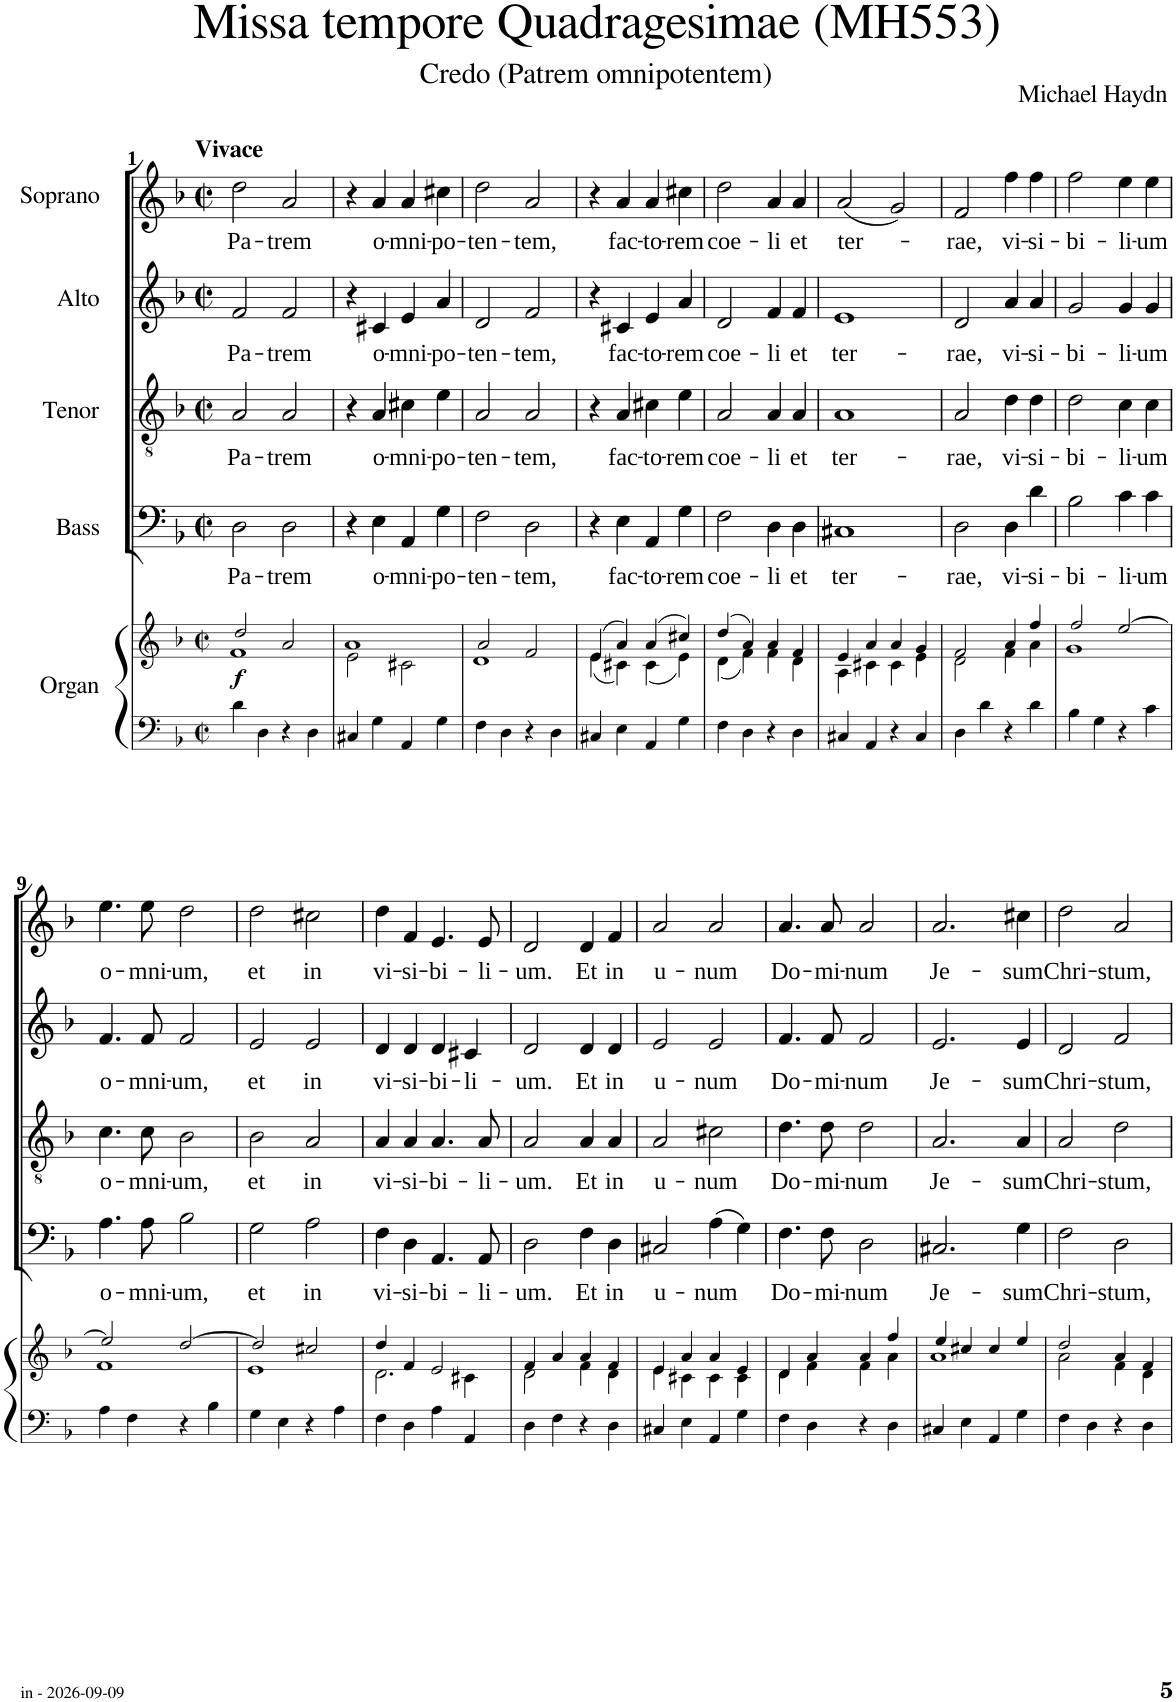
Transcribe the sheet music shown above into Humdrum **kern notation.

**kern	**kern	**dynam	**kern	**text	**kern	**text	**kern	**text	**kern	**text
*part5	*part5	*part5	*part4	*part4	*part3	*part3	*part2	*part2	*part1	*part1
*staff6	*staff5	*staff5/6	*staff4	*staff4	*staff3	*staff3	*staff2	*staff2	*staff1	*staff1
*I"Organ	*	*	*I"Bass	*	*I"Tenor	*	*I"Alto	*	*I"Soprano	*
!!LO:PB:g=z
*stria5	*stria5	*	*	*	*	*	*	*	*	*
*clefF4	*clefG2	*	*clefF4	*	*clefGv2	*	*clefG2	*	*clefG2	*
*k[b-]	*k[b-]	*	*k[b-]	*	*k[b-]	*	*k[b-]	*	*k[b-]	*
*M2/2	*M2/2	*	*M2/2	*	*M2/2	*	*M2/2	*	*M2/2	*
*met(c|)	*met(c|)	*	*met(c|)	*	*met(c|)	*	*met(c|)	*	*met(c|)	*
=1	=1	=1	=1	=1	=1	=1	=1	=1	=1	=1
*	*^	*	*	*	*	*	*	*	*	*
!	!	!	!	!	!	!	!	!	!	!LO:TX:a:B:t=Vivace	!
!	!	!	!LO:DY:b	!	!LO:LY:b	!	!LO:LY:b	!	!LO:LY:b	!	!LO:LY:b
4d\	2dd/	1f	f	2D\	Pa-	2A/	Pa-	2f/	Pa-	2dd\	Pa-
4D\	.	.	.	.	.	.	.	.	.	.	.
!	!	!	!	!	!LO:LY:b	!	!LO:LY:b	!	!LO:LY:b	!	!LO:LY:b
4r	2a/	.	.	2D\	-trem	2A/	-trem	2f/	-trem	2a/	-trem
4D\	.	.	.	.	.	.	.	.	.	.	.
=2	=2	=2	=2	=2	=2	=2	=2	=2	=2	=2	=2
4C#X/	1a	2e\	.	4r	.	4r	.	4r	.	4r	.
!	!	!	!	!	!LO:LY:b	!	!LO:LY:b	!	!LO:LY:b	!	!LO:LY:b
4G\	.	.	.	4E\	o-	4A/	o-	4c#X/	o-	4a/	o-
!	!	!	!	!	!LO:LY:b	!	!LO:LY:b	!	!LO:LY:b	!	!LO:LY:b
4AA/	.	2c#X\	.	4AA/	-mni-	4c#X\	-mni-	4e/	-mni-	4a/	-mni-
!	!	!	!	!	!LO:LY:b	!	!LO:LY:b	!	!LO:LY:b	!	!LO:LY:b
4G\	.	.	.	4G\	-po-	4e\	-po-	4a/	-po-	4cc#X\	-po-
=3	=3	=3	=3	=3	=3	=3	=3	=3	=3	=3	=3
!	!	!	!	!	!LO:LY:b	!	!LO:LY:b	!	!LO:LY:b	!	!LO:LY:b
4F\	2a/	1d	.	2F\	-ten-	2A/	-ten-	2d/	-ten-	2dd\	-ten-
4D\	.	.	.	.	.	.	.	.	.	.	.
!	!	!	!	!	!LO:LY:b	!	!LO:LY:b	!	!LO:LY:b	!	!LO:LY:b
4r	2f/	.	.	2D\	-tem,	2A/	-tem,	2f/	-tem,	2a/	-tem,
4D\	.	.	.	.	.	.	.	.	.	.	.
=4	=4	=4	=4	=4	=4	=4	=4	=4	=4	=4	=4
4C#X/	(4e/	(4e\	.	4r	.	4r	.	4r	.	4r	.
!	!	!	!	!	!LO:LY:b	!	!LO:LY:b	!	!LO:LY:b	!	!LO:LY:b
4E\	4a/)	4c#X\)	.	4E\	fac-	4A/	fac-	4c#X/	fac-	4a/	fac-
!	!	!	!	!	!LO:LY:b	!	!LO:LY:b	!	!LO:LY:b	!	!LO:LY:b
4AA/	(4a/	(4c#\	.	4AA/	-to-	4c#X\	-to-	4e/	-to-	4a/	-to-
!	!	!	!	!	!LO:LY:b	!	!LO:LY:b	!	!LO:LY:b	!	!LO:LY:b
4G\	4cc#X/)	4e\)	.	4G\	-rem	4e\	-rem	4a/	-rem	4cc#X\	-rem
=5	=5	=5	=5	=5	=5	=5	=5	=5	=5	=5	=5
!	!	!	!	!	!LO:LY:b	!	!LO:LY:b	!	!LO:LY:b	!	!LO:LY:b
4F\	(4dd/	(4d\	.	2F\	coe-	2A/	coe-	2d/	coe-	2dd\	coe-
4D\	4a/)	4f\)	.	.	.	.	.	.	.	.	.
!	!	!	!	!	!LO:LY:b	!	!LO:LY:b	!	!LO:LY:b	!	!LO:LY:b
4r	4a/	4f\	.	4D\	-li	4A/	-li	4f/	-li	4a/	-li
!	!	!	!	!	!LO:LY:b	!	!LO:LY:b	!	!LO:LY:b	!	!LO:LY:b
4D\	4f/	4d\	.	4D\	et	4A/	et	4f/	et	4a/	et
=6	=6	=6	=6	=6	=6	=6	=6	=6	=6	=6	=6
!	!	!	!	!	!LO:LY:b	!	!LO:LY:b	!	!LO:LY:b	!	!LO:LY:b
4C#X/	4e/	4A\	.	1C#X	ter-	1A	ter-	1e	ter-	(2a/	ter-
4AA/	4a/	4c#X\	.	.	.	.	.	.	.	.	.
4r	4a/	4c#\	.	.	.	.	.	.	.	2g/)	.
4C#/	4g/	4e\	.	.	.	.	.	.	.	.	.
=7	=7	=7	=7	=7	=7	=7	=7	=7	=7	=7	=7
!	!	!	!	!	!LO:LY:b	!	!LO:LY:b	!	!LO:LY:b	!	!LO:LY:b
4D\	2f/	2d\	.	2D\	-rae,	2A/	-rae,	2d/	-rae,	2f/	-rae,
4d\	.	.	.	.	.	.	.	.	.	.	.
!	!	!	!	!	!LO:LY:b	!	!LO:LY:b	!	!LO:LY:b	!	!LO:LY:b
4r	4a/	4f\	.	4D\	vi-	4d\	vi-	4a/	vi-	4ff\	vi-
!	!	!	!	!	!LO:LY:b	!	!LO:LY:b	!	!LO:LY:b	!	!LO:LY:b
4d\	4ff/	4a\	.	4d\	-si-	4d\	-si-	4a/	-si-	4ff\	-si-
=8	=8	=8	=8	=8	=8	=8	=8	=8	=8	=8	=8
!	!	!	!	!	!LO:LY:b	!	!LO:LY:b	!	!LO:LY:b	!	!LO:LY:b
4B-\	2ff/	1g	.	2B-\	-bi-	2d\	-bi-	2g/	-bi-	2ff\	-bi-
4G\	.	.	.	.	.	.	.	.	.	.	.
!	!	!	!	!	!LO:LY:b	!	!LO:LY:b	!	!LO:LY:b	!	!LO:LY:b
4r	[2ee/	.	.	4c\	-li-	4c\	-li-	4g/	-li-	4ee\	-li-
!	!	!	!	!	!LO:LY:b	!	!LO:LY:b	!	!LO:LY:b	!	!LO:LY:b
4c\	.	.	.	4c\	-um	4c\	-um	4g/	-um	4ee\	-um
!!LO:LB:g=z
=9	=9	=9	=9	=9	=9	=9	=9	=9	=9	=9	=9
!	!	!	!	!	!LO:LY:b	!	!LO:LY:b	!	!LO:LY:b	!	!LO:LY:b
4A\	2ee/]	1f	.	4.A\	o-	4.c\	o-	4.f/	o-	4.ee\	o-
4F\	.	.	.	.	.	.	.	.	.	.	.
!	!	!	!	!	!LO:LY:b	!	!LO:LY:b	!	!LO:LY:b	!	!LO:LY:b
.	.	.	.	8A\	-mni-	8c\	-mni-	8f/	-mni-	8ee\	-mni-
!	!	!	!	!	!LO:LY:b	!	!LO:LY:b	!	!LO:LY:b	!	!LO:LY:b
4r	[2dd/	.	.	2B-\	-um,	2B-\	-um,	2f/	-um,	2dd\	-um,
4B-\	.	.	.	.	.	.	.	.	.	.	.
=10	=10	=10	=10	=10	=10	=10	=10	=10	=10	=10	=10
!	!	!	!	!	!LO:LY:b	!	!LO:LY:b	!	!LO:LY:b	!	!LO:LY:b
4G\	2dd/]	1e	.	2G\	et	2B-\	et	2e/	et	2dd\	et
4E\	.	.	.	.	.	.	.	.	.	.	.
!	!	!	!	!	!LO:LY:b	!	!LO:LY:b	!	!LO:LY:b	!	!LO:LY:b
4r	2cc#X/	.	.	2A\	in	2A/	in	2e/	in	2cc#X\	in
4A\	.	.	.	.	.	.	.	.	.	.	.
=11	=11	=11	=11	=11	=11	=11	=11	=11	=11	=11	=11
!	!	!	!	!	!LO:LY:b	!	!LO:LY:b	!	!LO:LY:b	!	!LO:LY:b
4F\	4dd/	2.d\	.	4F\	vi-	4A/	vi-	4d/	vi-	4dd\	vi-
!	!	!	!	!	!LO:LY:b	!	!LO:LY:b	!	!LO:LY:b	!	!LO:LY:b
4D\	4f/	.	.	4D\	-si-	4A/	-si-	4d/	-si-	4f/	-si-
!	!	!	!	!	!LO:LY:b	!	!LO:LY:b	!	!LO:LY:b	!	!LO:LY:b
4A\	2e/	.	.	4.AA/	-bi-	4.A/	-bi-	4d/	-bi-	4.e/	-bi-
!	!	!	!	!	!	!	!	!	!LO:LY:b	!	!
4AA/	.	4c#X\	.	.	.	.	.	4c#X/	-li-	.	.
!	!	!	!	!	!LO:LY:b	!	!LO:LY:b	!	!	!	!LO:LY:b
.	.	.	.	8AA/	-li-	8A/	-li-	.	.	8e/	-li-
=12	=12	=12	=12	=12	=12	=12	=12	=12	=12	=12	=12
!	!	!	!	!	!LO:LY:b	!	!LO:LY:b	!	!LO:LY:b	!	!LO:LY:b
4D\	4f/	2d\	.	2D\	-um.	2A/	-um.	2d/	-um.	2d/	-um.
4F\	4a/	.	.	.	.	.	.	.	.	.	.
!	!	!	!	!	!LO:LY:b	!	!LO:LY:b	!	!LO:LY:b	!	!LO:LY:b
4r	4a/	4f\	.	4F\	Et	4A/	Et	4d/	Et	4d/	Et
!	!	!	!	!	!LO:LY:b	!	!LO:LY:b	!	!LO:LY:b	!	!LO:LY:b
4D\	4f/	4d\	.	4D\	in	4A/	in	4d/	in	4f/	in
=13	=13	=13	=13	=13	=13	=13	=13	=13	=13	=13	=13
!	!	!	!	!	!LO:LY:b	!	!LO:LY:b	!	!LO:LY:b	!	!LO:LY:b
4C#X/	4e/	4e\	.	2C#X/	u-	2A/	u-	2e/	u-	2a/	u-
4E\	4a/	4c#X\	.	.	.	.	.	.	.	.	.
!	!	!	!	!	!LO:LY:b	!	!LO:LY:b	!	!LO:LY:b	!	!LO:LY:b
4AA/	4a/	4c#\	.	(4A\	-num	2c#X\	-num	2e/	-num	2a/	-num
4G\	4e/	4c#\	.	4G\)	.	.	.	.	.	.	.
=14	=14	=14	=14	=14	=14	=14	=14	=14	=14	=14	=14
!	!	!	!	!	!LO:LY:b	!	!LO:LY:b	!	!LO:LY:b	!	!LO:LY:b
4F\	4d/	4d\	.	4.F\	Do-	4.d\	Do-	4.f/	Do-	4.a/	Do-
4D\	4a/	4f\	.	.	.	.	.	.	.	.	.
!	!	!	!	!	!LO:LY:b	!	!LO:LY:b	!	!LO:LY:b	!	!LO:LY:b
.	.	.	.	8F\	-mi-	8d\	-mi-	8f/	-mi-	8a/	-mi-
!	!	!	!	!	!LO:LY:b	!	!LO:LY:b	!	!LO:LY:b	!	!LO:LY:b
4r	4a/	4f\	.	2D\	-num	2d\	-num	2f/	-num	2a/	-num
4D\	4ff/	4a\	.	.	.	.	.	.	.	.	.
=15	=15	=15	=15	=15	=15	=15	=15	=15	=15	=15	=15
!	!	!	!	!	!LO:LY:b	!	!LO:LY:b	!	!LO:LY:b	!	!LO:LY:b
4C#X/	4ee/	1a	.	2.C#X/	Je-	2.A/	Je-	2.e/	Je-	2.a/	Je-
4E\	4cc#X/	.	.	.	.	.	.	.	.	.	.
4AA/	4cc#/	.	.	.	.	.	.	.	.	.	.
!	!	!	!	!	!LO:LY:b	!	!LO:LY:b	!	!LO:LY:b	!	!LO:LY:b
4G\	4ee/	.	.	4G\	-sum	4A/	-sum	4e/	-sum	4cc#X\	-sum
=16	=16	=16	=16	=16	=16	=16	=16	=16	=16	=16	=16
!	!	!	!	!	!LO:LY:b	!	!LO:LY:b	!	!LO:LY:b	!	!LO:LY:b
4F\	2dd/	2a\	.	2F\	Chri-	2A/	Chri-	2d/	Chri-	2dd\	Chri-
4D\	.	.	.	.	.	.	.	.	.	.	.
!	!	!	!	!	!LO:LY:b	!	!LO:LY:b	!	!LO:LY:b	!	!LO:LY:b
4r	4a/	4f\	.	2D\	-stum,	2d\	-stum,	2f/	-stum,	2a/	-stum,
4D\	4f/	4d\	.	.	.	.	.	.	.	.	.
*	*v	*v	*	*	*	*	*	*	*	*	*
=	=	=	=	=	=	=	=	=	=	=
*-	*-	*-	*-	*-	*-	*-	*-	*-	*-	*-
